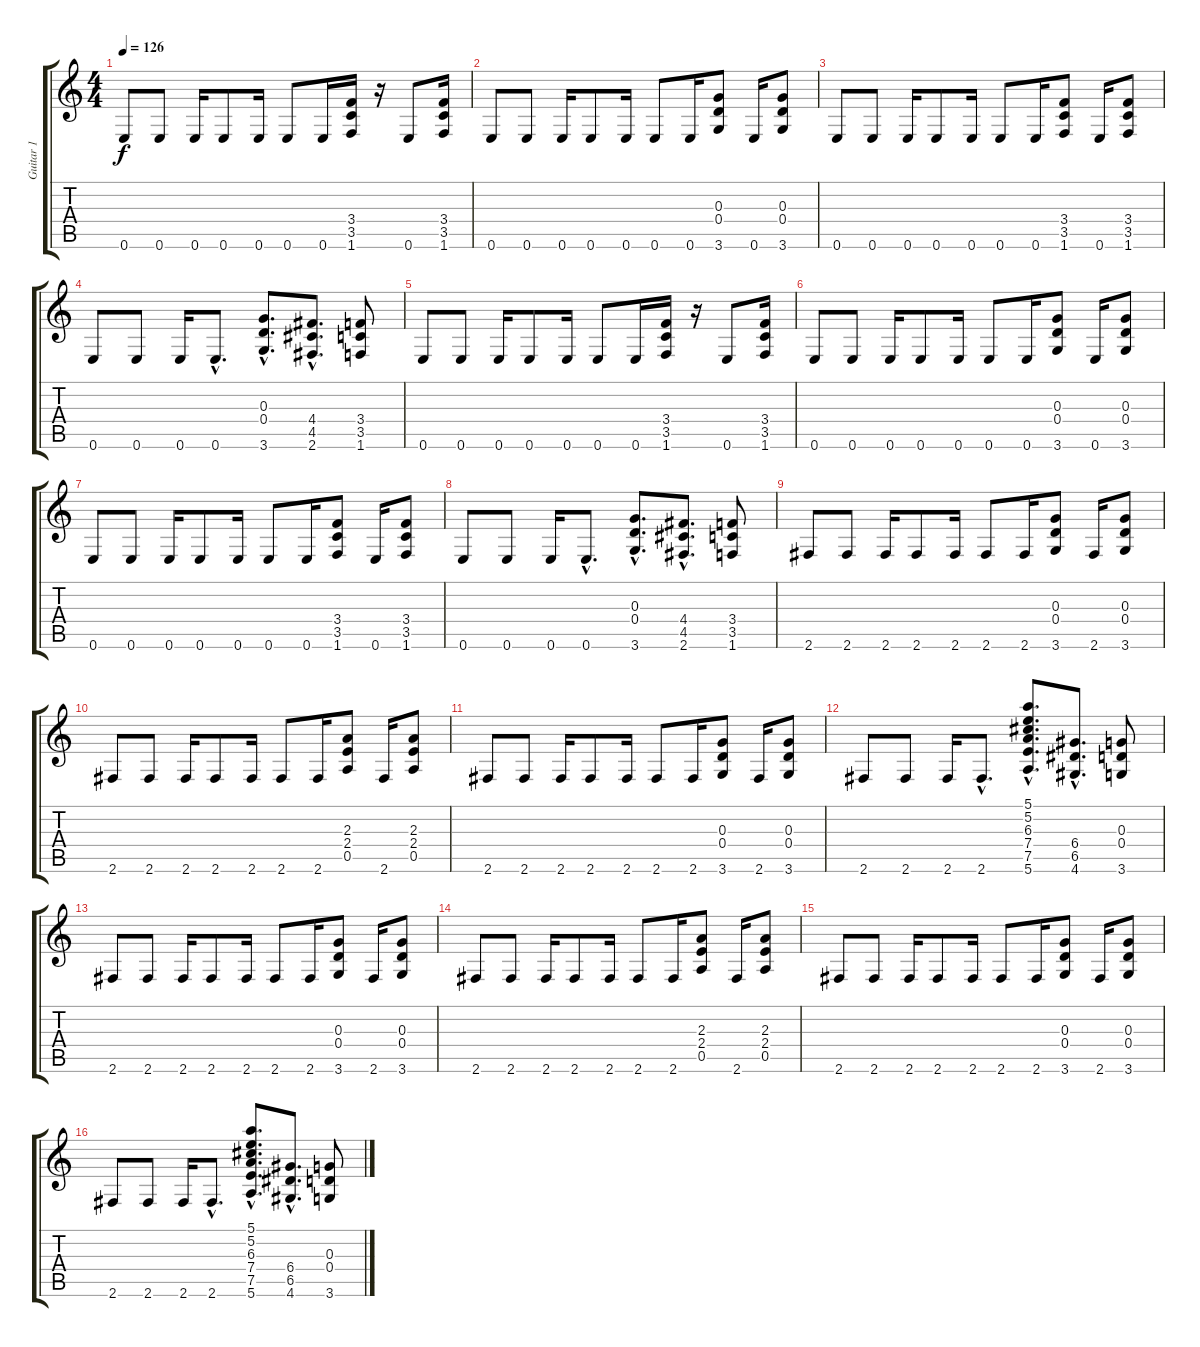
\track ("Guitar 1" "Guitar 1") {instrument distortionguitar}
\staff {score tabs}
\tuning (E4 B3 G3 D3 A2 E2) {hide}
\ts (4 4)
\tempo 126
\clef g2
\ks c
0.6.8{dy f} 0.6.8 0.6.16 0.6.8 0.6.16 0.6.8 0.6.16 (3.4 3.5 1.6).16 r.16 0.6.8 (3.4 3.5 1.6).16 |
0.6.8 0.6.8 0.6.16 0.6.8 0.6.16 0.6.8 0.6.16 (0.3 0.4 3.6).8 0.6.16 (0.3 0.4 3.6).8 |
0.6.8 0.6.8 0.6.16 0.6.8 0.6.16 0.6.8 0.6.16 (3.4 3.5 1.6).8 0.6.16 (3.4 3.5 1.6).8 |
0.6.8 0.6.8 0.6.16 0.6{hac}.8{d} (0.3{hac} 0.4{hac} 3.6{hac}).8{d} (4.4{hac} 4.5{hac} 2.6{hac}).8{d} (3.4 3.5 1.6).8 |
0.6.8 0.6.8 0.6.16 0.6.8 0.6.16 0.6.8 0.6.16 (3.4 3.5 1.6).16 r.16 0.6.8 (3.4 3.5 1.6).16 |
0.6.8 0.6.8 0.6.16 0.6.8 0.6.16 0.6.8 0.6.16 (0.3 0.4 3.6).8 0.6.16 (0.3 0.4 3.6).8 |
0.6.8 0.6.8 0.6.16 0.6.8 0.6.16 0.6.8 0.6.16 (3.4 3.5 1.6).8 0.6.16 (3.4 3.5 1.6).8 |
0.6.8 0.6.8 0.6.16 0.6{hac}.8{d} (0.3{hac} 0.4{hac} 3.6{hac}).8{d} (4.4{hac} 4.5{hac} 2.6{hac}).8{d} (3.4 3.5 1.6).8 |
2.6.8 2.6.8 2.6.16 2.6.8 2.6.16 2.6.8 2.6.16 (0.3 0.4 3.6).8 2.6.16 (0.3 0.4 3.6).8 |
2.6.8 2.6.8 2.6.16 2.6.8 2.6.16 2.6.8 2.6.16 (2.3 2.4 0.5).8 2.6.16 (2.3 2.4 0.5).8 |
2.6.8 2.6.8 2.6.16 2.6.8 2.6.16 2.6.8 2.6.16 (0.3 0.4 3.6).8 2.6.16 (0.3 0.4 3.6).8 |
2.6.8 2.6.8 2.6.16 2.6{hac}.8{d} (5.1{hac} 5.2{hac} 6.3{hac} 7.4{hac} 7.5{hac} 5.6{hac}).8{d} (6.4{hac} 6.5{hac} 4.6{hac}).8{d} (0.3 0.4 3.6).8 |
2.6.8 2.6.8 2.6.16 2.6.8 2.6.16 2.6.8 2.6.16 (0.3 0.4 3.6).8 2.6.16 (0.3 0.4 3.6).8 |
2.6.8 2.6.8 2.6.16 2.6.8 2.6.16 2.6.8 2.6.16 (2.3 2.4 0.5).8 2.6.16 (2.3 2.4 0.5).8 |
2.6.8 2.6.8 2.6.16 2.6.8 2.6.16 2.6.8 2.6.16 (0.3 0.4 3.6).8 2.6.16 (0.3 0.4 3.6).8 |
2.6.8 2.6.8 2.6.16 2.6{hac}.8{d} (5.1{hac} 5.2{hac} 6.3{hac} 7.4{hac} 7.5{hac} 5.6{hac}).8{d} (6.4{hac} 6.5{hac} 4.6{hac}).8{d} (0.3 0.4 3.6).8
